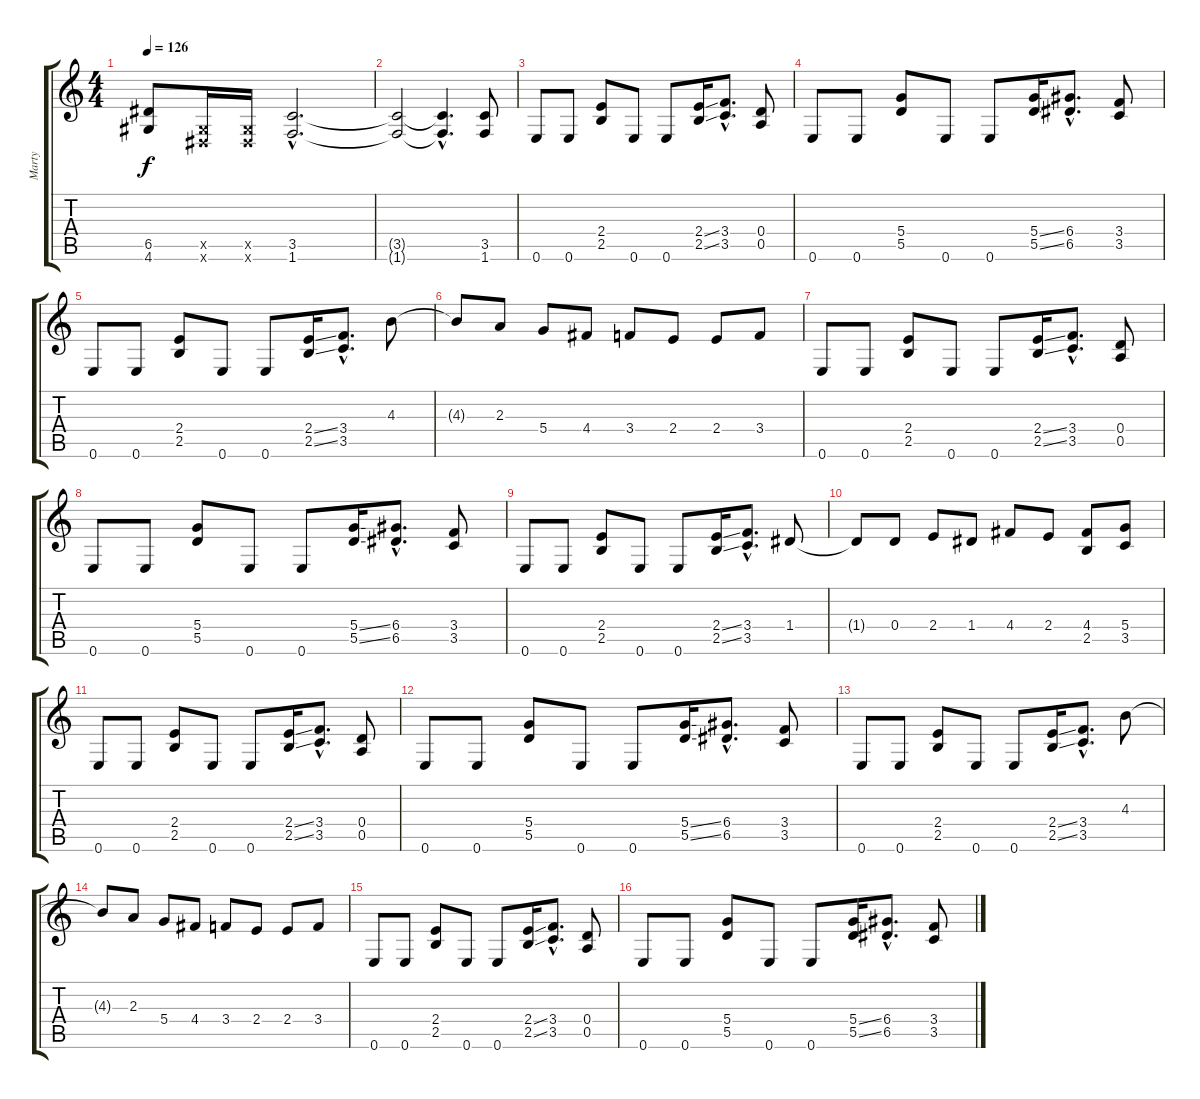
\track ("Marty" "Marty") {instrument distortionguitar}
\staff {score tabs}
\tuning (E4 B3 G3 D3 A2 E2) {hide}
\ts (4 4)
\tempo 126
\clef g2
\ks c
(6.5 4.6).8{dy f} (-1.5{x} -1.6{x}).16 (-1.5{x} -1.6{x}).16 (3.5{hac} 1.6{hac}).2{d} |
(3.5{t} 1.6{t}).2 (3.5{hac t} 1.6{hac t}).4{d} (3.5 1.6).8 |
0.6.8 0.6.8 (2.4 2.5).8 0.6.8 0.6.8 (2.4{ss} 2.5{ss}).16 (3.4{hac} 3.5{hac}).8{d} (0.4 0.5).8 |
0.6.8 0.6.8 (5.4 5.5).8 0.6.8 0.6.8 (5.4{ss} 5.5{ss}).16 (6.4{hac} 6.5{hac}).8{d} (3.4 3.5).8 |
0.6.8 0.6.8 (2.4 2.5).8 0.6.8 0.6.8 (2.4{ss} 2.5{ss}).16 (3.4{hac} 3.5{hac}).8{d} 4.3.8 |
4.3{t}.8 2.3.8 5.4.8 4.4.8 3.4.8 2.4.8 2.4.8 3.4.8 |
0.6.8 0.6.8 (2.4 2.5).8 0.6.8 0.6.8 (2.4{ss} 2.5{ss}).16 (3.4{hac} 3.5{hac}).8{d} (0.4 0.5).8 |
0.6.8 0.6.8 (5.4 5.5).8 0.6.8 0.6.8 (5.4{ss} 5.5{ss}).16 (6.4{hac} 6.5{hac}).8{d} (3.4 3.5).8 |
0.6.8 0.6.8 (2.4 2.5).8 0.6.8 0.6.8 (2.4{ss} 2.5{ss}).16 (3.4{hac} 3.5{hac}).8{d} 1.4.8 |
1.4{t}.8 0.4.8 2.4.8 1.4.8 4.4.8 2.4.8 (4.4 2.5).8 (5.4 3.5).8 |
0.6.8 0.6.8 (2.4 2.5).8 0.6.8 0.6.8 (2.4{ss} 2.5{ss}).16 (3.4{hac} 3.5{hac}).8{d} (0.4 0.5).8 |
0.6.8 0.6.8 (5.4 5.5).8 0.6.8 0.6.8 (5.4{ss} 5.5{ss}).16 (6.4{hac} 6.5{hac}).8{d} (3.4 3.5).8 |
0.6.8 0.6.8 (2.4 2.5).8 0.6.8 0.6.8 (2.4{ss} 2.5{ss}).16 (3.4{hac} 3.5{hac}).8{d} 4.3.8 |
4.3{t}.8 2.3.8 5.4.8 4.4.8 3.4.8 2.4.8 2.4.8 3.4.8 |
0.6.8 0.6.8 (2.4 2.5).8 0.6.8 0.6.8 (2.4{ss} 2.5{ss}).16 (3.4{hac} 3.5{hac}).8{d} (0.4 0.5).8 |
0.6.8 0.6.8 (5.4 5.5).8 0.6.8 0.6.8 (5.4{ss} 5.5{ss}).16 (6.4{hac} 6.5{hac}).8{d} (3.4 3.5).8
